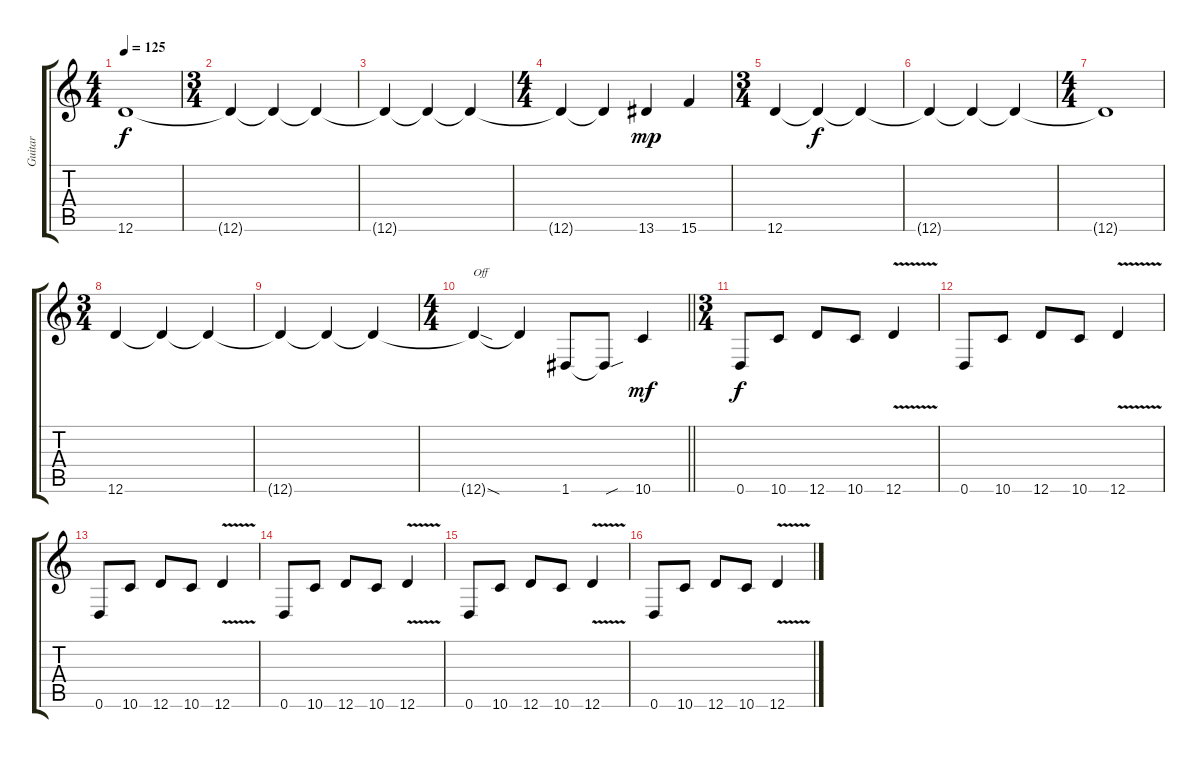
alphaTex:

\track ("Guitar" "Guitar") {instrument overdrivenguitar}
\staff {score tabs}
\tuning (E4 B3 G3 D3 A2 D2) {hide}
\ts (4 4)
\tempo 125
\clef g2
\ks c
12.6{t}.1{dy f} |
\ts (3 4)
12.6{t}.4 12.6{t}.4 12.6{t}.4 |
12.6{t}.4 12.6{t}.4 12.6{t}.4 |
\ts (4 4)
12.6{t}.4 12.6{t}.4 13.6.4{dy mp} 15.6.4 |
\ts (3 4)
12.6.4 12.6{t}.4{dy f} 12.6{t}.4 |
12.6{t}.4 12.6{t}.4 12.6{t}.4 |
\ts (4 4)
12.6{t}.1 |
\ts (3 4)
12.6.4 12.6{t}.4 12.6{t}.4 |
12.6{t}.4 12.6{t}.4 12.6{t}.4 |
\ts (4 4)
\barLineRight lightlight
12.6{sod t}.4{txt "Off"} 12.6{t}.4{instrument overdrivenguitar} 1.6.8 1.6{sou t}.8 10.6.4{dy mf} |
\ts (3 4)
\section ("" "")
0.6.8{dy f} 10.6.8 12.6.8 10.6.8 12.6{v}.4 |
0.6.8 10.6.8 12.6.8 10.6.8 12.6{v}.4 |
0.6.8 10.6.8 12.6.8 10.6.8 12.6{v}.4 |
0.6.8 10.6.8 12.6.8 10.6.8 12.6{v}.4 |
0.6.8 10.6.8 12.6.8 10.6.8 12.6{v}.4 |
0.6.8 10.6.8 12.6.8 10.6.8 12.6{v}.4
